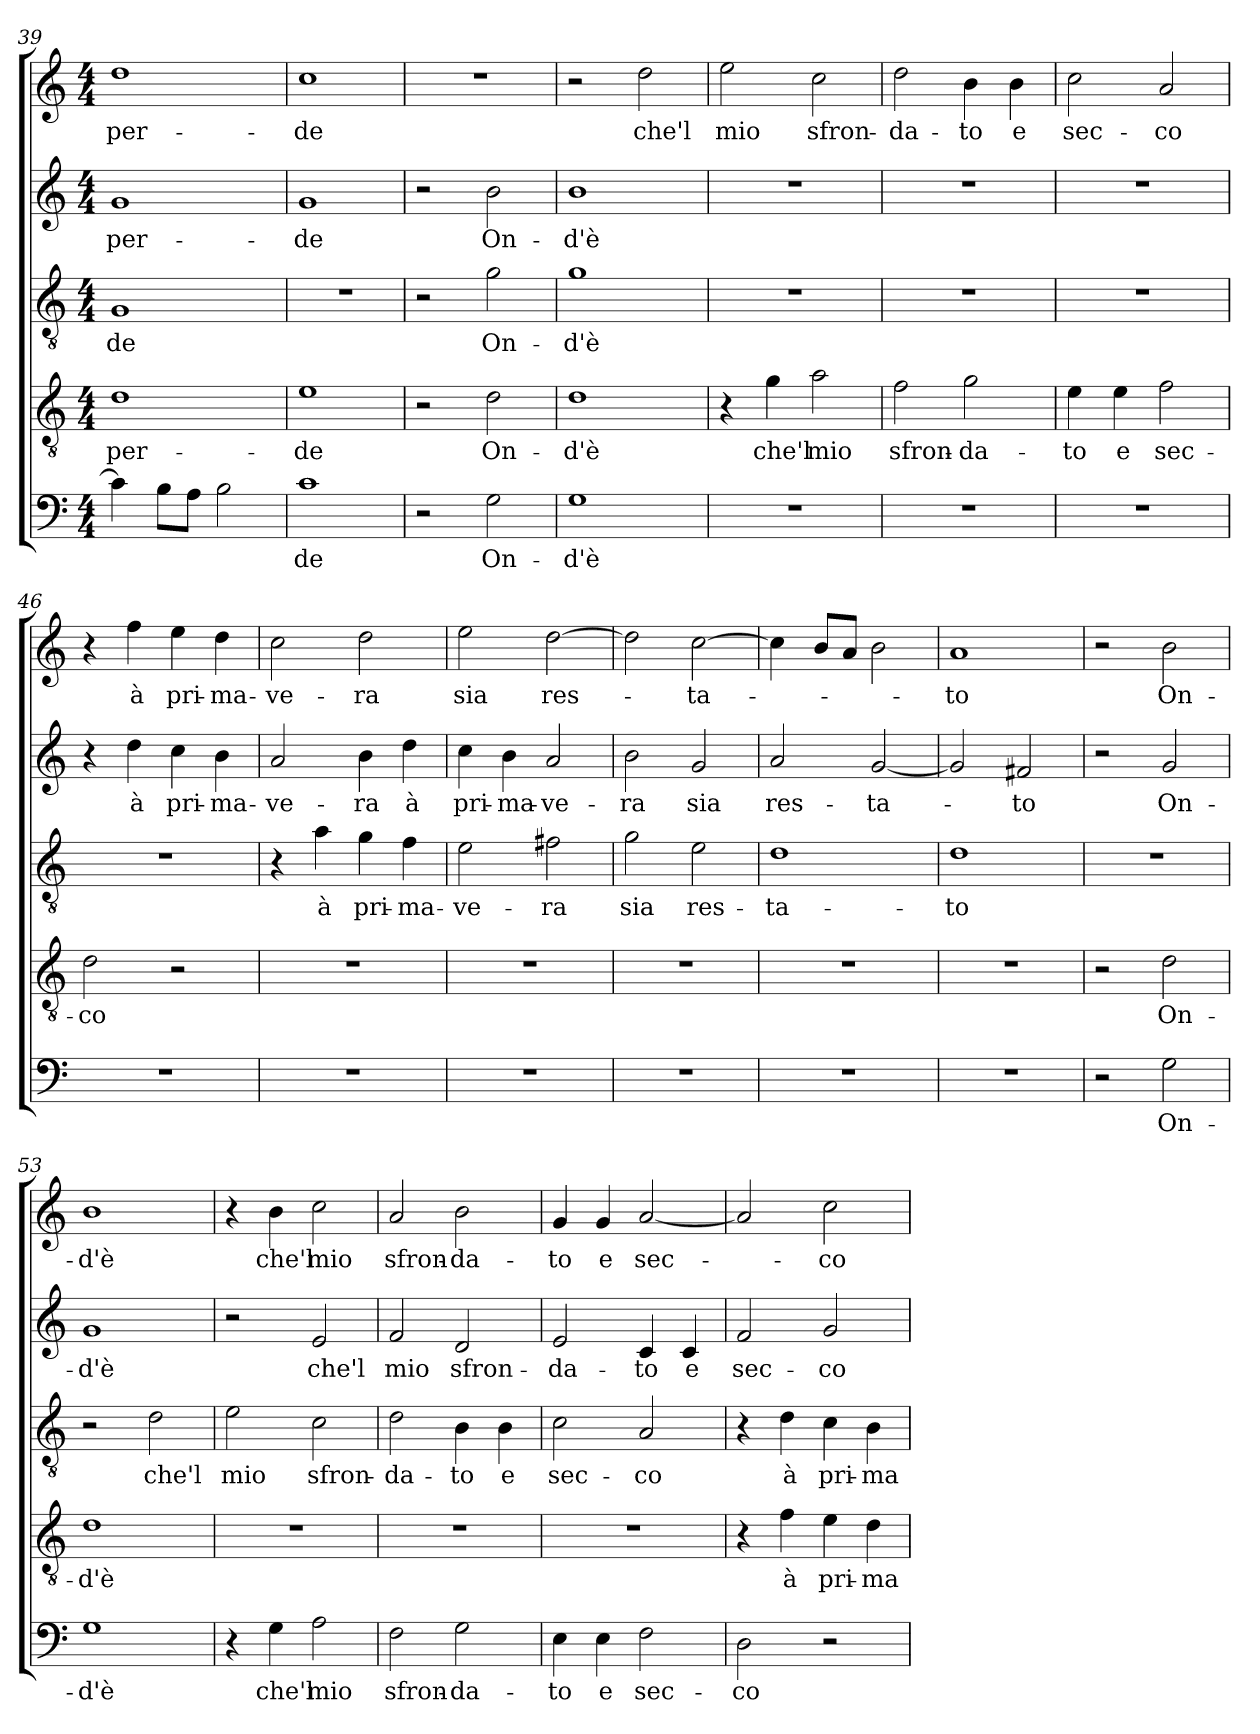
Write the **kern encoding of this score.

**kern	**text	**kern	**text	**kern	**text	**kern	**text	**kern	**text
*part5	*part5	*part4	*part4	*part3	*part3	*part2	*part2	*part1	*part1
*staff5	*staff5	*staff4	*staff4	*staff3	*staff3	*staff2	*staff2	*staff1	*staff1
*clefF4	*	*clefGv2	*	*clefGv2	*	*clefG2	*	*clefG2	*
*k[]	*	*k[]	*	*k[]	*	*k[]	*	*k[]	*
*M4/4	*	*M4/4	*	*M4/4	*	*M4/4	*	*M4/4	*
=39	=39	=39	=39	=39	=39	=39	=39	=39	=39
4c\]	.	1d\	per-	1G/	de	1g/	per-	1dd\	per-
8B\L	.	.	.	.	.	.	.	.	.
8A\J	.	.	.	.	.	.	.	.	.
2B\	.	.	.	.	.	.	.	.	.
=40	=40	=40	=40	=40	=40	=40	=40	=40	=40
1c\	de	1e\	de	1r	.	1g/	de	1cc\	de
=41	=41	=41	=41	=41	=41	=41	=41	=41	=41
2r	.	2r	.	2r	.	2r	.	1r	.
2G\	On-	2d\	On-	2g\	On-	2b\	On-	.	.
=42	=42	=42	=42	=42	=42	=42	=42	=42	=42
1G\	d'è	1d\	d'è	1g\	d'è	1b\	d'è	2r	.
.	.	.	.	.	.	.	.	2dd\	che'l
=43	=43	=43	=43	=43	=43	=43	=43	=43	=43
1r	.	4r	.	1r	.	1r	.	2ee\	mio
.	.	4g\	che'l	.	.	.	.	.	.
.	.	2a\	mio	.	.	.	.	2cc\	sfron-
=44	=44	=44	=44	=44	=44	=44	=44	=44	=44
1r	.	2f\	sfron-	1r	.	1r	.	2dd\	da-
.	.	2g\	da-	.	.	.	.	4b\	to
.	.	.	.	.	.	.	.	4b\	e
=45	=45	=45	=45	=45	=45	=45	=45	=45	=45
1r	.	4e\	to	1r	.	1r	.	2cc\	sec-
.	.	4e\	e	.	.	.	.	.	.
.	.	2f\	sec-	.	.	.	.	2a/	co
=46	=46	=46	=46	=46	=46	=46	=46	=46	=46
1r	.	2d\	co	1r	.	4r	.	4r	.
.	.	.	.	.	.	4dd\	à	4ff\	à
.	.	2r	.	.	.	4cc\	pri-	4ee\	pri-
.	.	.	.	.	.	4b\	ma-	4dd\	ma-
=47	=47	=47	=47	=47	=47	=47	=47	=47	=47
1r	.	1r	.	4r	.	2a/	ve-	2cc\	ve-
.	.	.	.	4a\	à	.	.	.	.
.	.	.	.	4g\	pri-	4b\	ra	2dd\	ra
.	.	.	.	4f\	ma-	4dd\	à	.	.
=48	=48	=48	=48	=48	=48	=48	=48	=48	=48
1r	.	1r	.	2e\	ve-	4cc\	pri-	2ee\	sia
.	.	.	.	.	.	4b\	ma-	.	.
.	.	.	.	2f#X\	ra	2a/	ve-	[2dd\	res-
=49	=49	=49	=49	=49	=49	=49	=49	=49	=49
1r	.	1r	.	2g\	sia	2b\	ra	2dd\]	.
.	.	.	.	2e\	res-	2g/	sia	[2cc\	ta-
=50	=50	=50	=50	=50	=50	=50	=50	=50	=50
1r	.	1r	.	1d\	ta-	2a/	res-	4cc\]	.
.	.	.	.	.	.	.	.	8b/L	.
.	.	.	.	.	.	.	.	8a/J	.
.	.	.	.	.	.	[2g/	ta-	2b\	.
=51	=51	=51	=51	=51	=51	=51	=51	=51	=51
1r	.	1r	.	1d\	to	2g/]	.	1a/	to
.	.	.	.	.	.	2f#X/	to	.	.
=52	=52	=52	=52	=52	=52	=52	=52	=52	=52
2r	.	2r	.	1r	.	2r	.	2r	.
2G\	On-	2d\	On-	.	.	2g/	On-	2b\	On-
=53	=53	=53	=53	=53	=53	=53	=53	=53	=53
1G\	d'è	1d\	d'è	2r	.	1g/	d'è	1b\	d'è
.	.	.	.	2d\	che'l	.	.	.	.
=54	=54	=54	=54	=54	=54	=54	=54	=54	=54
4r	.	1r	.	2e\	mio	2r	.	4r	.
4G\	che'l	.	.	.	.	.	.	4b\	che'l
2A\	mio	.	.	2c\	sfron-	2e/	che'l	2cc\	mio
=55	=55	=55	=55	=55	=55	=55	=55	=55	=55
2F\	sfron-	1r	.	2d\	da-	2f/	mio	2a/	sfron-
2G\	da-	.	.	4B\	to	2d/	sfron-	2b\	da-
.	.	.	.	4B\	e	.	.	.	.
=56	=56	=56	=56	=56	=56	=56	=56	=56	=56
4E\	to	1r	.	2c\	sec-	2e/	da-	4g/	to
4E\	e	.	.	.	.	.	.	4g/	e
2F\	sec-	.	.	2A/	co	4c/	to	[2a/	sec-
.	.	.	.	.	.	4c/	e	.	.
=57	=57	=57	=57	=57	=57	=57	=57	=57	=57
2D\	co	4r	.	4r	.	2f/	sec-	2a/]	.
.	.	4f\	à	4d\	à	.	.	.	.
2r	.	4e\	pri-	4c\	pri-	2g/	co	2cc\	co
.	.	4d\	ma-	4B\	ma-	.	.	.	.
=	=	=	=	=	=	=	=	=	=
*-	*-	*-	*-	*-	*-	*-	*-	*-	*-
